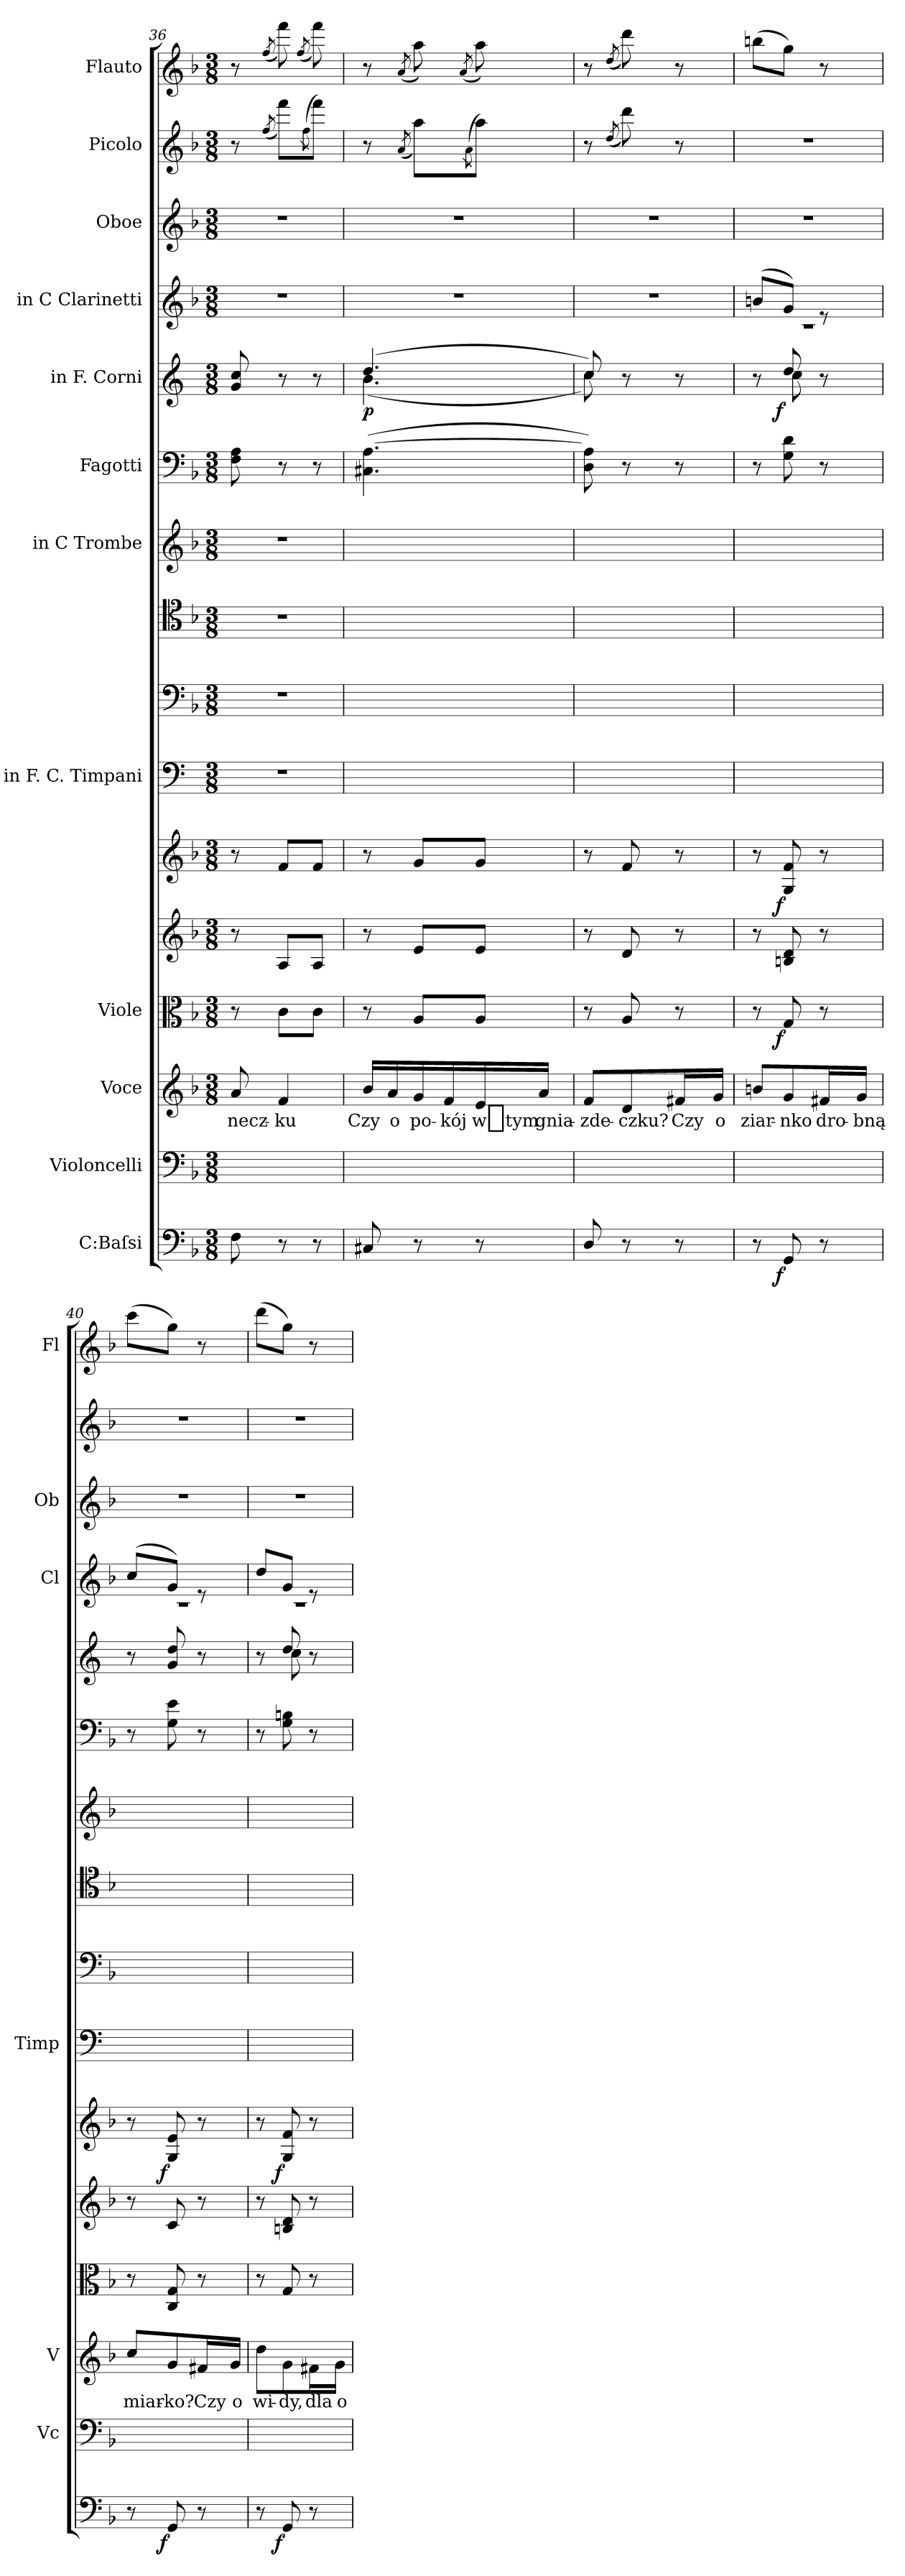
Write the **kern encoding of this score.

**kern	**dynam	**kern	**kern	**text	**kern	**dynam	**kern	**kern	**dynam	**kern	**kern	**kern	**kern	**kern	**kern	**dynam	**kern	**kern	**kern	**kern
*part16	*part16	*part15	*part14	*part14	*part13	*part13	*part12	*part11	*part11	*part10	*part9	*part8	*part7	*part6	*part5	*part5	*part4	*part3	*part2	*part1
*staff16	*staff16	*staff15	*staff14	*staff14	*staff13	*staff13	*staff12	*staff11	*staff11	*staff10	*staff9	*staff8	*staff7	*staff6	*staff5	*staff5	*staff4	*staff3	*staff2	*staff1
*I"C:Baſsi	*	*I"Violoncelli	*I"Voce	*	*I"Viole	*	*	*	*	*I" in F. C. Timpani	*	*	*I"in C Trombe	*I"Fagotti	*I"in F. Corni	*	*I"in C Clarinetti	*I"Oboe	*I"Picolo	*I"Flauto
*	*	*I'Vc	*I'V	*	*	*	*	*	*	*I'Timp	*	*	*	*	*	*	*I'Cl	*I'Ob	*	*I'Fl
*clefF4	*	*clefF4	*clefG2	*	*clefC3	*	*clefG2	*clefG2	*	*clefF4	*clefF4	*clefC4	*clefG2	*clefF4	*clefG2	*	*clefG2	*clefG2	*clefG2	*clefG2
*	*	*	*	*	*	*	*	*	*	*	*	*	*	*	*ITrd4c7	*	*	*	*ITrd-7c-12	*
*k[b-]	*	*k[b-]	*k[b-]	*	*k[b-]	*	*k[b-]	*k[b-]	*	*k[]	*k[b-]	*k[b-]	*k[b-]	*k[b-]	*k[b-]	*	*k[b-]	*k[b-]	*k[b-]	*k[b-]
*M3/8	*	*M3/8	*M3/8	*	*M3/8	*	*M3/8	*M3/8	*	*M3/8	*M3/8	*M3/8	*M3/8	*M3/8	*M3/8	*	*M3/8	*M3/8	*M3/8	*M3/8
=36	=36	=36	=36	=36	=36	=36	=36	=36	=36	=36	=36	=36	=36	=36	=36	=36	=36	=36	=36	=36
8F\	.	8F\yy	8a/	-necz-	8r	.	8r	8r	.	4.r	4.r	4.r	4.r	8F\ 8A\	8c/ 8f/	.	4.r	4.r	8r	8r
.	.	.	.	.	.	.	.	.	.	.	.	.	.	.	.	.	.	.	(>8qfff/	(>8qff/
8r	.	8ryy	4f/	-ku	8c\L	.	8A/L	8f/L	.	.	.	.	.	8r	8r	.	.	.	8ffff\L)	8fff\)
.	.	.	.	.	.	.	.	.	.	.	.	.	.	.	.	.	.	.	(>8qfff\	(>8qff/
8r	.	8ryy	.	.	8c\J	.	8A/J	8f/J	.	.	.	.	.	8r	8r	.	.	.	8ffff\J)	8fff\)
=37	=37	=37	=37	=37	=37	=37	=37	=37	=37	=37	=37	=37	=37	=37	=37	=37	=37	=37	=37	=37
*	*	*	*	*	*	*	*	*	*	*	*	*	*	*	*^	*	*	*	*	*
8C#X/	.	8C#X/yy	16b-/LL	Czy	8r	.	8r	8r	.	4.ryy	4.ryy	4.ryy	4.ryy	(4.C#X\ [4.A\	(4.g/	(4.e\	p	4.r	4.r	8r	8r
.	.	.	16a/	o	.	.	.	.	.	.	.	.	.	.	.	.	.	.	.	.	.
.	.	.	.	.	.	.	.	.	.	.	.	.	.	.	.	.	.	.	.	(>8qaa/	(>8qa/
8r	.	8ryy	16g/	po-	8A/L	.	8e/L	8g/L	.	.	.	.	.	.	.	.	.	.	.	8aaa\L)	8aa\)
.	.	.	16f/	-kój	.	.	.	.	.	.	.	.	.	.	.	.	.	.	.	.	.
.	.	.	.	.	.	.	.	.	.	.	.	.	.	.	.	.	.	.	.	(>8qaa\	(>8qa/
8r	.	8ryy	16e/	w_tym	8A/J	.	8e/J	8g/J	.	.	.	.	.	.	.	.	.	.	.	8aaa\J)	8aa\)
.	.	.	16a/JJ	gnia-	.	.	.	.	.	.	.	.	.	.	.	.	.	.	.	.	.
=38	=38	=38	=38	=38	=38	=38	=38	=38	=38	=38	=38	=38	=38	=38	=38	=38	=38	=38	=38	=38	=38
8D/	.	8D/yy	8f/L	-zde-	8r	.	8r	8r	.	4.ryy	4.ryy	4.ryy	4.ryy	8D\ 8A]\)	8f/)	8f\)	.	4.r	4.r	8r	8r
.	.	.	.	.	.	.	.	.	.	.	.	.	.	.	.	.	.	.	.	(>8qddd/	(>8qdd/
8r	.	8ryy	8d/	-czku?	8A/	.	8d/	8f/	.	.	.	.	.	8r	8r	8rFyy	.	.	.	8dddd\)	8ddd\)
8r	.	8ryy	16f#X/L	Czy	8r	.	8r	8r	.	.	.	.	.	8r	8r	8rFyy	.	.	.	8r	8r
.	.	.	16g/JJ	o	.	.	.	.	.	.	.	.	.	.	.	.	.	.	.	.	.
=39	=39	=39	=39	=39	=39	=39	=39	=39	=39	=39	=39	=39	=39	=39	=39	=39	=39	=39	=39	=39	=39
*	*	*	*	*	*	*	*	*	*	*	*	*	*	*	*	*	*	*^	*	*	*
8r	.	8ryy	8bn/L	ziar-	8r	.	8r	8r	.	4.ryy	4.ryy	4.ryy	4.ryy	8r	8r	8rFyy	.	(8bn/L	4.rc	4.r	4.r	(8bbn\L
!	!LO:DY:rj	!	!	!	!	!LO:DY:rj	!	!	!LO:DY:rj	!	!	!	!	!	!	!	!LO:DY:rj	!	!	!	!	!
8GG/	f	8GG/yy	8g/	-nko	8G/	f	8Bn/ 8d/	8G/ 8f/	f	.	.	.	.	8G\ 8d\	8g/	8f\	f	8g/J)	.	.	.	8gg\J)
8r	.	8ryy	16f#X/L	dro-	8r	.	8r	8r	.	.	.	.	.	8r	8r	8rFyy	.	8re	.	.	.	8r
.	.	.	16g/JJ	-bną	.	.	.	.	.	.	.	.	.	.	.	.	.	.	.	.	.	.
*	*	*	*	*	*	*	*	*	*	*	*	*	*	*	*v	*v	*	*	*	*	*	*
=40	=40	=40	=40	=40	=40	=40	=40	=40	=40	=40	=40	=40	=40	=40	=40	=40	=40	=40	=40	=40	=40
8r	.	8ryy	8cc/L	miar-	8r	.	8r	8r	.	4.ryy	4.ryy	4.ryy	4.ryy	8r	8r	.	(8cc/L	4.rc	4.r	4.r	(8ccc\L
!	!LO:DY:rj	!	!	!	!	!	!	!	!LO:DY:rj	!	!	!	!	!	!	!	!	!	!	!	!
8GG/	f	8GG/yy	8g/	-ko?	8C/ 8G/	.	8c/	8G/ 8e/	f	.	.	.	.	8G\ 8e\	8c/ 8g/	.	8g/J)	.	.	.	8gg\J)
8r	.	8ryy	16f#X/L	Czy	8r	.	8r	8r	.	.	.	.	.	8r	8r	.	8re	.	.	.	8r
.	.	.	16g/JJ	o	.	.	.	.	.	.	.	.	.	.	.	.	.	.	.	.	.
=41	=41	=41	=41	=41	=41	=41	=41	=41	=41	=41	=41	=41	=41	=41	=41	=41	=41	=41	=41	=41	=41
*	*	*	*	*	*	*	*	*	*	*	*	*	*	*	*^	*	*	*	*	*	*
8r	.	8ryy	8dd\L	wi-	8r	.	8r	8r	.	4.ryy	4.ryy	4.ryy	4.ryy	8r	8r	8rFyy	.	8dd/L	4.rc	4.r	4.r	(8ddd\L
!	!LO:DY:rj	!	!	!	!	!	!	!	!LO:DY:rj	!	!	!	!	!	!	!	!	!	!	!	!	!
8GG/	f	8GG/yy	8g\	-dy,	8G/	.	8Bn/ 8d/	8G/ 8f/	f	.	.	.	.	8G\ 8Bn\	8g/	8f\	.	8g/J	.	.	.	8gg\J)
8r	.	8ryy	16f#X\L	dla	8r	.	8r	8r	.	.	.	.	.	8r	8r	8rFyy	.	8re	.	.	.	8r
.	.	.	16g\JJ	o-	.	.	.	.	.	.	.	.	.	.	.	.	.	.	.	.	.	.
*	*	*	*	*	*	*	*	*	*	*	*	*	*	*	*v	*v	*	*	*	*	*	*
*	*	*	*	*	*	*	*	*	*	*	*	*	*	*	*	*	*v	*v	*	*	*
=	=	=	=	=	=	=	=	=	=	=	=	=	=	=	=	=	=	=	=	=
*-	*-	*-	*-	*-	*-	*-	*-	*-	*-	*-	*-	*-	*-	*-	*-	*-	*-	*-	*-	*-
